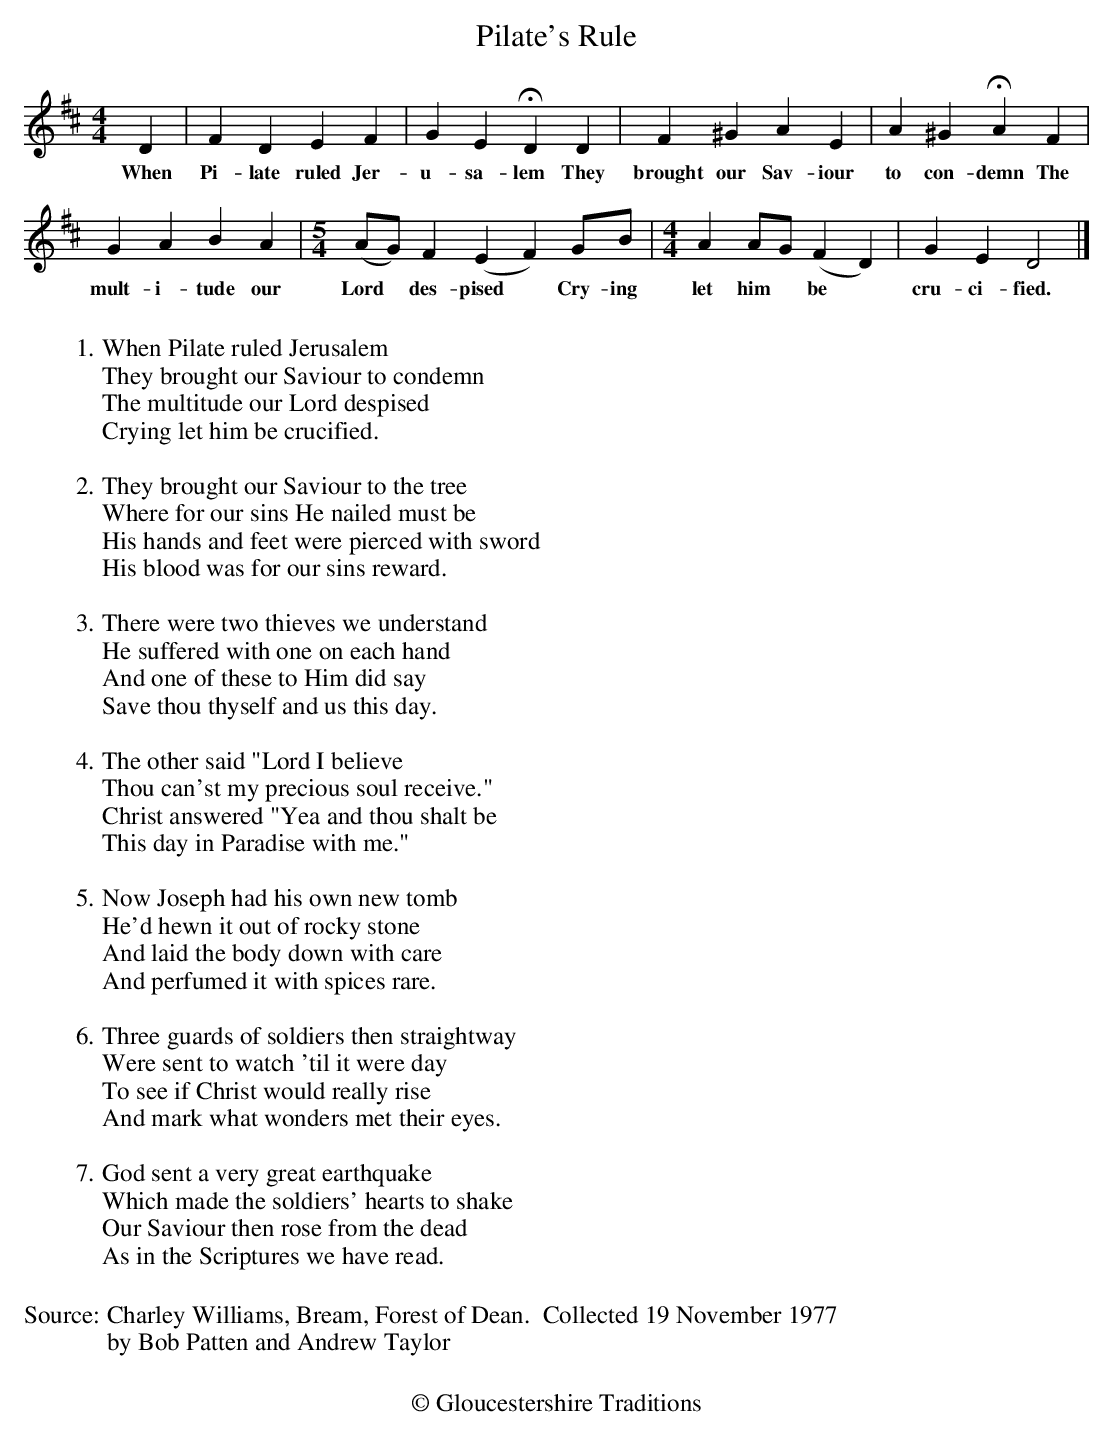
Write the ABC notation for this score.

X:1
T:Pilate's Rule
L:1/4
M:4/4
K:D
D | F D E F | G E HDD |  F ^G  A E| A ^G  HA  F |$ G A BA |[M:5/4] (A/G/) F (EF)
w: When|Pi- late ruled Jer-|u- sa- lem They brought our Sav- iour to con-demn The|mult- i- tude our|Lord * des- pised *|
G/B/ |[M:4/4]A A/G/ (FD)|  G E D2 |]
w: Cry- ing let him * be *|cru- ci- fied.|
W:
W:1. When Pilate ruled Jerusalem
W:They brought our Saviour to condemn
W:The multitude our Lord despised
W:Crying let him be crucified.
W:
W:2. They brought our Saviour to the tree
W:Where for our sins He nailed must be
W:His hands and feet were pierced with sword
W:His blood was for our sins reward.
W:
W:3. There were two thieves we understand
W:He suffered with one on each hand
W:And one of these to Him did say
W:Save thou thyself and us this day.
W:
W:4. The other said "Lord I believe
W:Thou can'st my precious soul receive."
W:Christ answered "Yea and thou shalt be
W:This day in Paradise with me."
W:
W:5. Now Joseph had his own new tomb
W:He'd hewn it out of rocky stone
W:And laid the body down with care
W:And perfumed it with spices rare.
W:
W:6. Three guards of soldiers then straightway
W:Were sent to watch 'til it were day
W:To see if Christ would really rise
W:And mark what wonders met their eyes.
W:
W:7. God sent a very great earthquake
W:Which made the soldiers' hearts to shake
W:Our Saviour then rose from the dead
W:As in the Scriptures we have read.
W:
